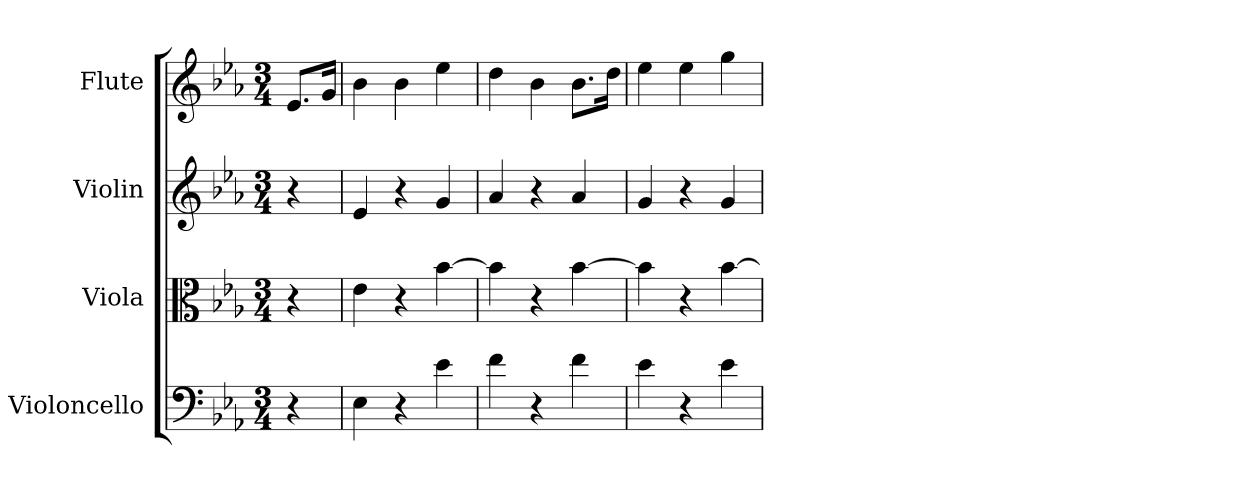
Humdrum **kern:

**kern	**kern	**kern	**kern
*part4	*part3	*part2	*part1
*staff4	*staff3	*staff2	*staff1
*I"Violoncello	*I"Viola	*I"Violin	*I"Flute
*I'Vc	*I'Vla	*I'Vln	*I'Fl
*clefF4	*clefC3	*	*
*k[b-e-a-]	*k[b-e-a-]	*k[b-e-a-]	*k[b-e-a-]
*E-:	*E-:	*E-:	*E-:
*M3/4	*M3/4	*M3/4	*M3/4
*MM118	*MM118	*MM118	*MM118
=	=	=	=
4r	4r	4r	8.e-L
.	.	.	16gJk
=1	=1	=1	=1
4E-	4e-	4e-	4b-
4r	4r	4r	4b-
4e-	[4b-	4g	4ee-
=2	=2	=2	=2
4f	4b-]	4a-	4dd
4r	4r	4r	4b-
4f	[4b-	4a-	8.b-L
.	.	.	16ddJk
=3	=3	=3	=3
4e-	4b-]	4g	4ee-
4r	4r	4r	4ee-
4e-	[4b-	4g	4gg
=	=	=	=
*-	*-	*-	*-
